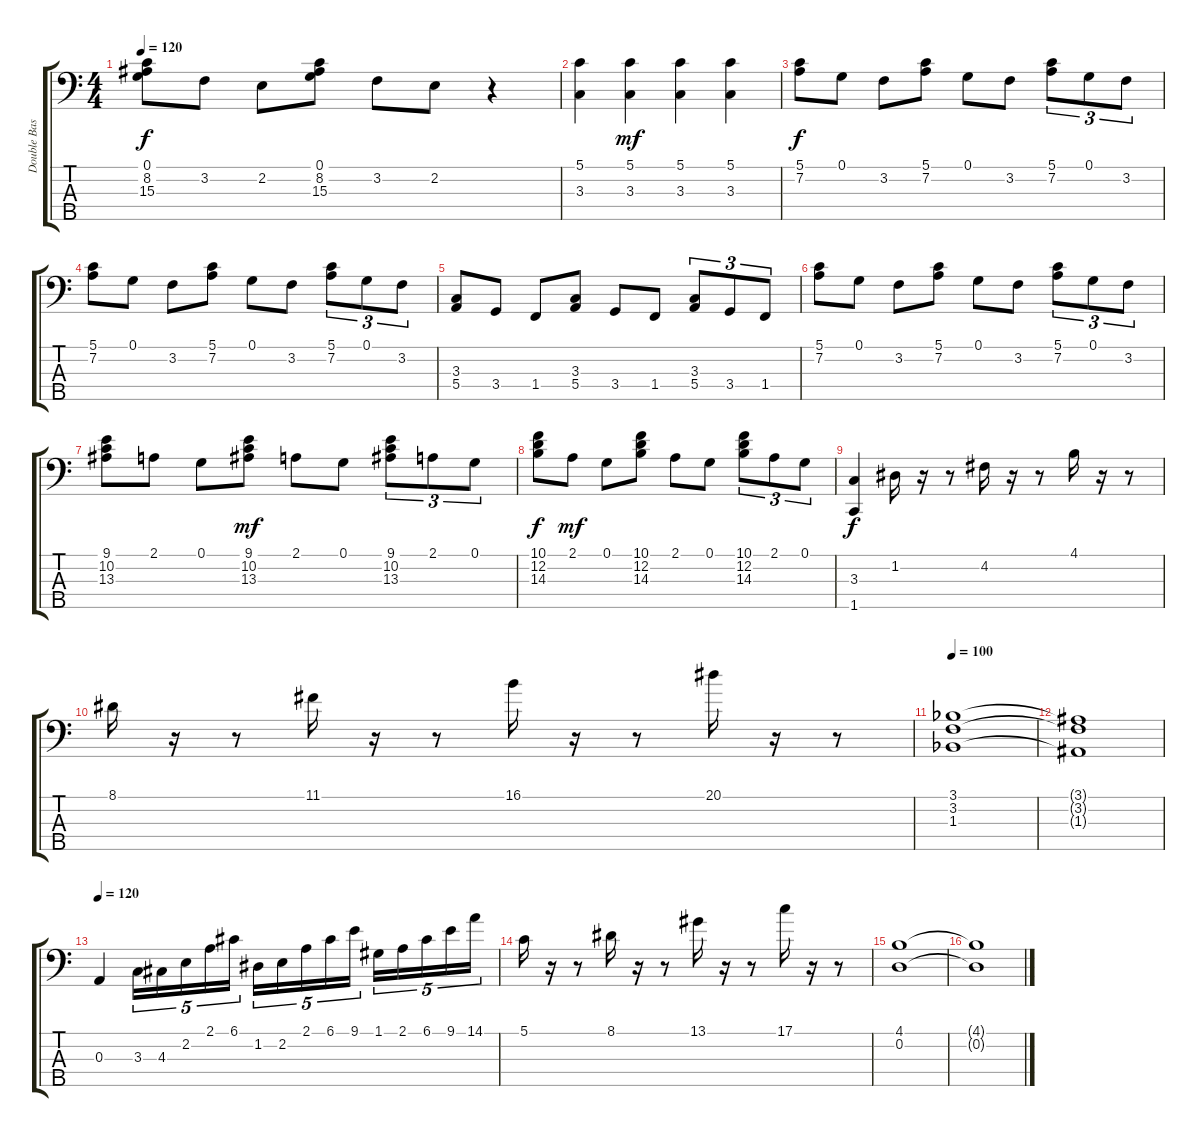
\track ("Double Bass" "Double Bas") {instrument acousticbass}
\staff {score tabs}
\tuning (G2 D2 A1 E1 B0) {hide}
\ts (4 4)
\tempo 120
\clef f4
\ks c
(0.1 8.2 15.3).8{dy f} 3.2.8 2.2.8 (0.1 8.2 15.3).8 3.2.8 2.2.8 r.4 |
(5.1 3.3).4 (5.1 3.3).4{dy mf} (5.1 3.3).4 (5.1 3.3).4 |
(5.1 7.2).8{dy f} 0.1.8 3.2.8 (5.1 7.2).8 0.1.8 3.2.8 (5.1 7.2).8{tu (3 2)} 0.1.8{tu (3 2)} 3.2.8{tu (3 2)} |
(5.1 7.2).8 0.1.8 3.2.8 (5.1 7.2).8 0.1.8 3.2.8 (5.1 7.2).8{tu (3 2)} 0.1.8{tu (3 2)} 3.2.8{tu (3 2)} |
(3.3 5.4).8 3.4.8 1.4.8 (3.3 5.4).8 3.4.8 1.4.8 (3.3 5.4).8{tu (3 2)} 3.4.8{tu (3 2)} 1.4.8{tu (3 2)} |
(5.1 7.2).8 0.1.8 3.2.8 (5.1 7.2).8 0.1.8 3.2.8 (5.1 7.2).8{tu (3 2)} 0.1.8{tu (3 2)} 3.2.8{tu (3 2)} |
(9.1 10.2 13.3).8 2.1.8 0.1.8 (9.1 10.2 13.3).8{dy mf} 2.1.8 0.1.8 (9.1 10.2 13.3).8{tu (3 2)} 2.1.8{tu (3 2)} 0.1.8{tu (3 2)} |
(10.1 12.2 14.3).8{dy f} 2.1.8{dy mf} 0.1.8 (10.1 12.2 14.3).8 2.1.8 0.1.8 (10.1 12.2 14.3).8{tu (3 2)} 2.1.8{tu (3 2)} 0.1.8{tu (3 2)} |
(3.3 1.5).4{dy f} 1.2.16 r.16 r.8 4.2.16 r.16 r.8 4.1.16 r.16 r.8 |
8.1.16 r.16 r.8 11.1.16 r.16 r.8 16.1.16 r.16 r.8 20.1.16 r.16 r.8 |
\tempo 100
(3.1{acc b} 3.2 1.3{acc b}).1 |
(3.1{t} 3.2{t} 1.3{t}).1 |
\tempo 120
0.3.4 3.3.16{tu (5 4)} 4.3.16{tu (5 4)} 2.2.16{tu (5 4)} 2.1.16{tu (5 4)} 6.1.16{tu (5 4)} 1.2.16{tu (5 4)} 2.2.16{tu (5 4)} 2.1.16{tu (5 4)} 6.1.16{tu (5 4)} 9.1.16{tu (5 4)} 1.1.16{tu (5 4)} 2.1.16{tu (5 4)} 6.1.16{tu (5 4)} 9.1.16{tu (5 4)} 14.1.16{tu (5 4)} |
5.1.16 r.16 r.8 8.1.16 r.16 r.8 13.1.16 r.16 r.8 17.1.16 r.16 r.8 |
(4.1 0.2).1 |
(4.1{t} 0.2{t}).1
